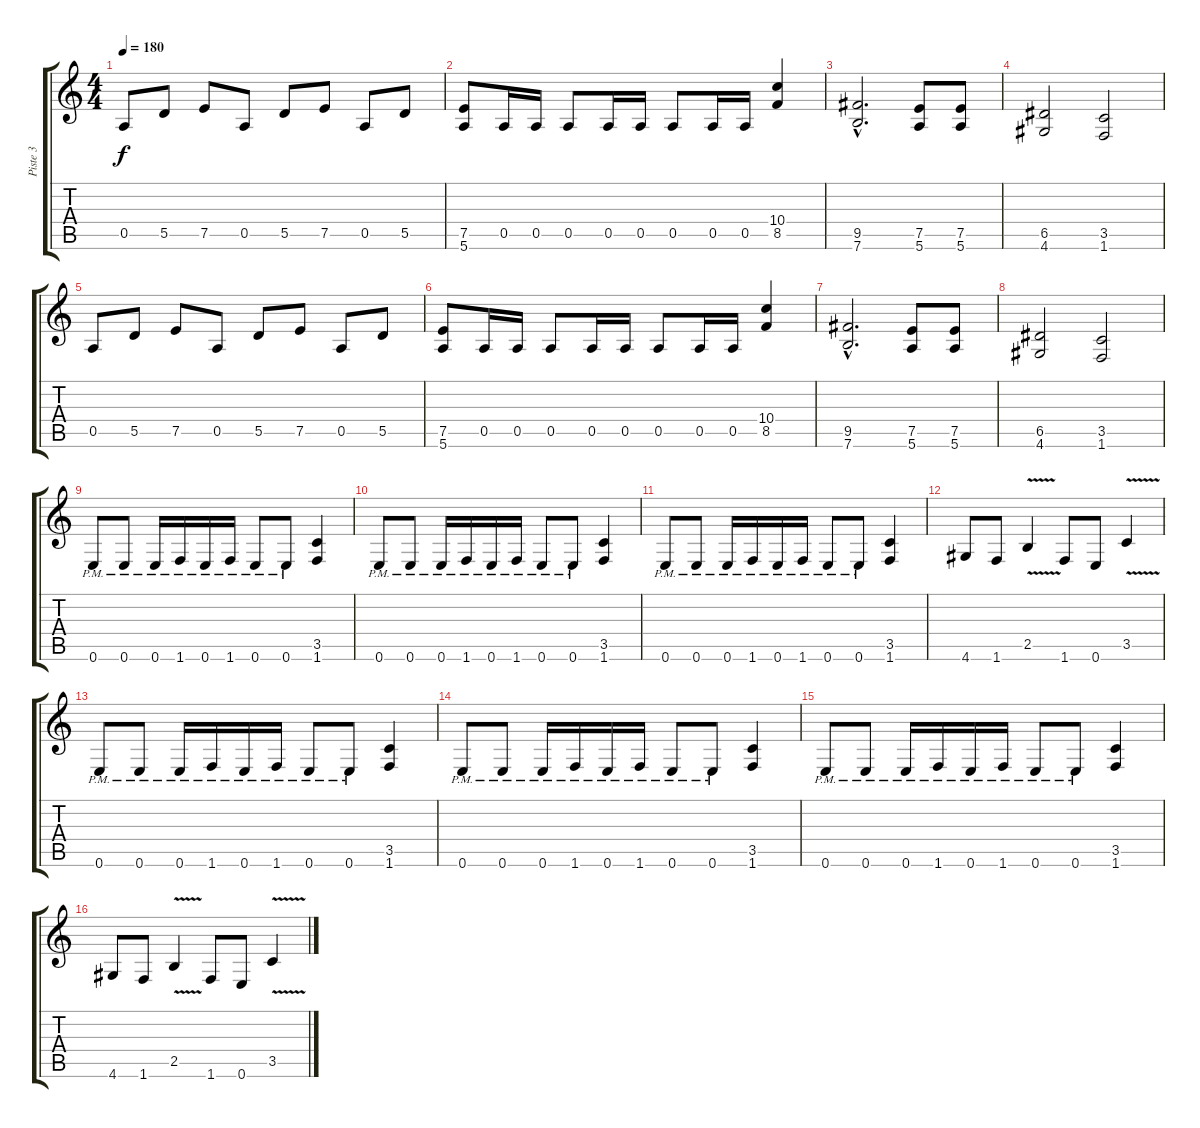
\track ("Piste 3" "Piste 3") {instrument distortionguitar}
\staff {score tabs}
\tuning (E4 B3 G3 D3 A2 E2) {hide}
\ts (4 4)
\tempo 180
\clef g2
\ks c
0.5.8{dy f} 5.5.8 7.5.8 0.5.8 5.5.8 7.5.8 0.5.8 5.5.8 |
(7.5 5.6).8 0.5.16 0.5.16 0.5.8 0.5.16 0.5.16 0.5.8 0.5.16 0.5.16 (10.4 8.5).4 |
(9.5{hac} 7.6{hac}).2{d} (7.5 5.6).8 (7.5 5.6).8 |
(6.5 4.6).2 (3.5 1.6).2 |
0.5.8 5.5.8 7.5.8 0.5.8 5.5.8 7.5.8 0.5.8 5.5.8 |
(7.5 5.6).8 0.5.16 0.5.16 0.5.8 0.5.16 0.5.16 0.5.8 0.5.16 0.5.16 (10.4 8.5).4 |
(9.5{hac} 7.6{hac}).2{d} (7.5 5.6).8 (7.5 5.6).8 |
(6.5 4.6).2 (3.5 1.6).2 |
0.6{pm}.8 0.6{pm}.8 0.6{pm}.16 1.6{pm}.16 0.6{pm}.16 1.6{pm}.16 0.6{pm}.8 0.6{pm}.8 (3.5 1.6).4 |
0.6{pm}.8 0.6{pm}.8 0.6{pm}.16 1.6{pm}.16 0.6{pm}.16 1.6{pm}.16 0.6{pm}.8 0.6{pm}.8 (3.5 1.6).4 |
0.6{pm}.8 0.6{pm}.8 0.6{pm}.16 1.6{pm}.16 0.6{pm}.16 1.6{pm}.16 0.6{pm}.8 0.6{pm}.8 (3.5 1.6).4 |
4.6.8 1.6.8 2.5{v}.4 1.6.8 0.6.8 3.5{v}.4 |
0.6{pm}.8 0.6{pm}.8 0.6{pm}.16 1.6{pm}.16 0.6{pm}.16 1.6{pm}.16 0.6{pm}.8 0.6{pm}.8 (3.5 1.6).4 |
0.6{pm}.8 0.6{pm}.8 0.6{pm}.16 1.6{pm}.16 0.6{pm}.16 1.6{pm}.16 0.6{pm}.8 0.6{pm}.8 (3.5 1.6).4 |
0.6{pm}.8 0.6{pm}.8 0.6{pm}.16 1.6{pm}.16 0.6{pm}.16 1.6{pm}.16 0.6{pm}.8 0.6{pm}.8 (3.5 1.6).4 |
4.6.8 1.6.8 2.5{v}.4 1.6.8 0.6.8 3.5{v}.4
